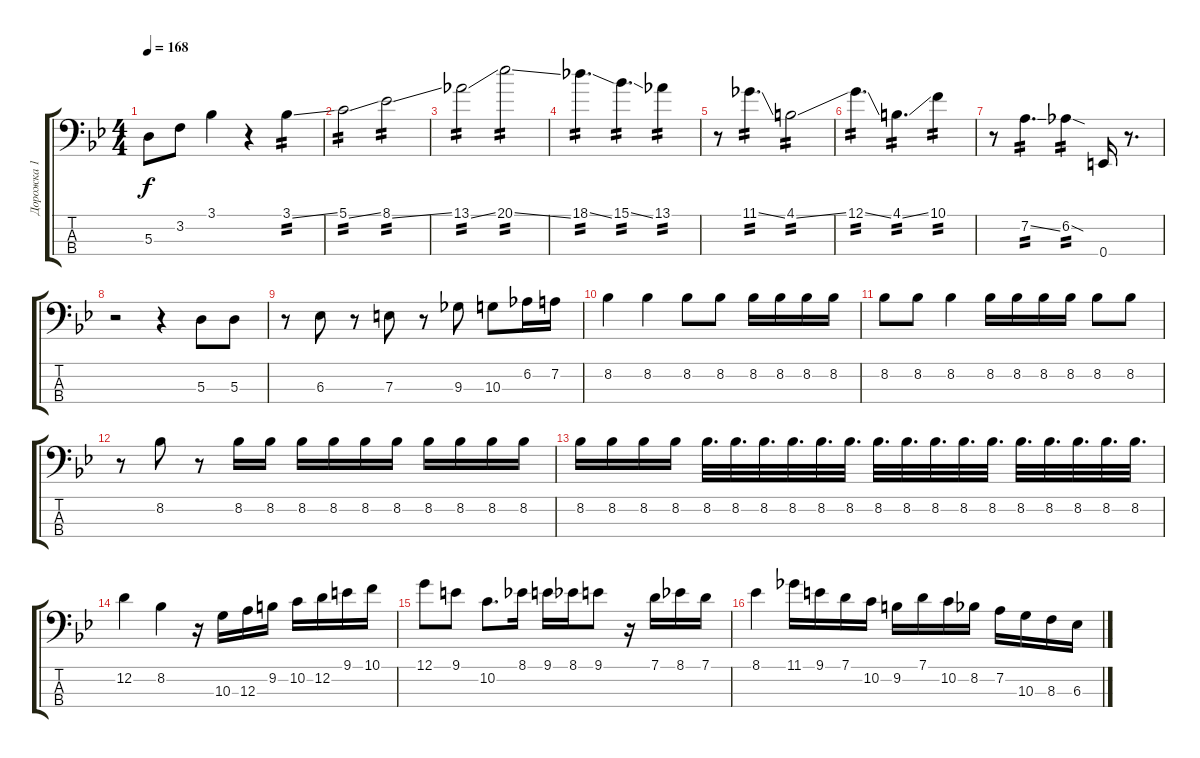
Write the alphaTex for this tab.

\track ("Дорожка 1" "Дорожка 1") {instrument slapbass1}
\staff {score tabs}
\tuning (G2 D2 A1 E1) {hide}
\ts (4 4)
\tempo 168
\clef f4
\ks bb
5.3.8{dy f} 3.2.8 3.1.4 r.4 3.1{ss}.4{tp 2} |
5.1{ss}.2{tp 2} 8.1{ss}.2{tp 2} |
13.1{ss}.2{tp 2} 20.1{ss}.2{tp 2} |
18.1{ss}.4{d tp 2} 15.1{ss}.4{d tp 2} 13.1.4{tp 2} |
r.8 11.1{ss}.4{d tp 2} 4.1{ss}.2{tp 2} |
12.1{ss}.4{d tp 2} 4.1{ss}.4{d tp 2} 10.1.4{tp 2} |
r.8 7.2{ss}.4{d tp 2} 6.2{sod}.4{tp 2} 0.4.16 r.8{d} |
r.2 r.4 5.3.8 5.3.8 |
r.8 6.3.8 r.8 7.3.8 r.8 9.3.8 10.3.8 6.2.16 7.2.16 |
8.2.4 8.2.4 8.2.8 8.2.8 8.2.16 8.2.16 8.2.16 8.2.16 |
8.2.8 8.2.8 8.2.4 8.2.16 8.2.16 8.2.16 8.2.16 8.2.8 8.2.8 |
r.8 8.2.8 r.8 8.2.16 8.2.16 8.2.16 8.2.16 8.2.16 8.2.16 8.2.16 8.2.16 8.2.16 8.2.16 |
8.2.16 8.2.16 8.2.16 8.2.16 8.2.32{d} 8.2.32{d} 8.2.32{d} 8.2.32{d} 8.2.32{d} 8.2.32{d} 8.2.32{d} 8.2.32{d} 8.2.32{d} 8.2.32{d} 8.2.32{d} 8.2.32{d} 8.2.32{d} 8.2.32{d} 8.2.32{d} 8.2.32{d} |
12.2.4 8.2.4 r.16 10.3.16 12.3.16 9.2.16 10.2.16 12.2.16 9.1.16 10.1.16 |
12.1.8 9.1.8 10.2.8{d} 8.1.16 9.1.16 8.1.16 9.1.8 r.16 7.1.16 8.1.16 7.1.16 |
8.1.4 11.1.16 9.1.16 7.1.16 10.2.16 9.2.16 7.1.16 10.2.16 8.2.16 7.2.16 10.3.16 8.3.16 6.3.16
